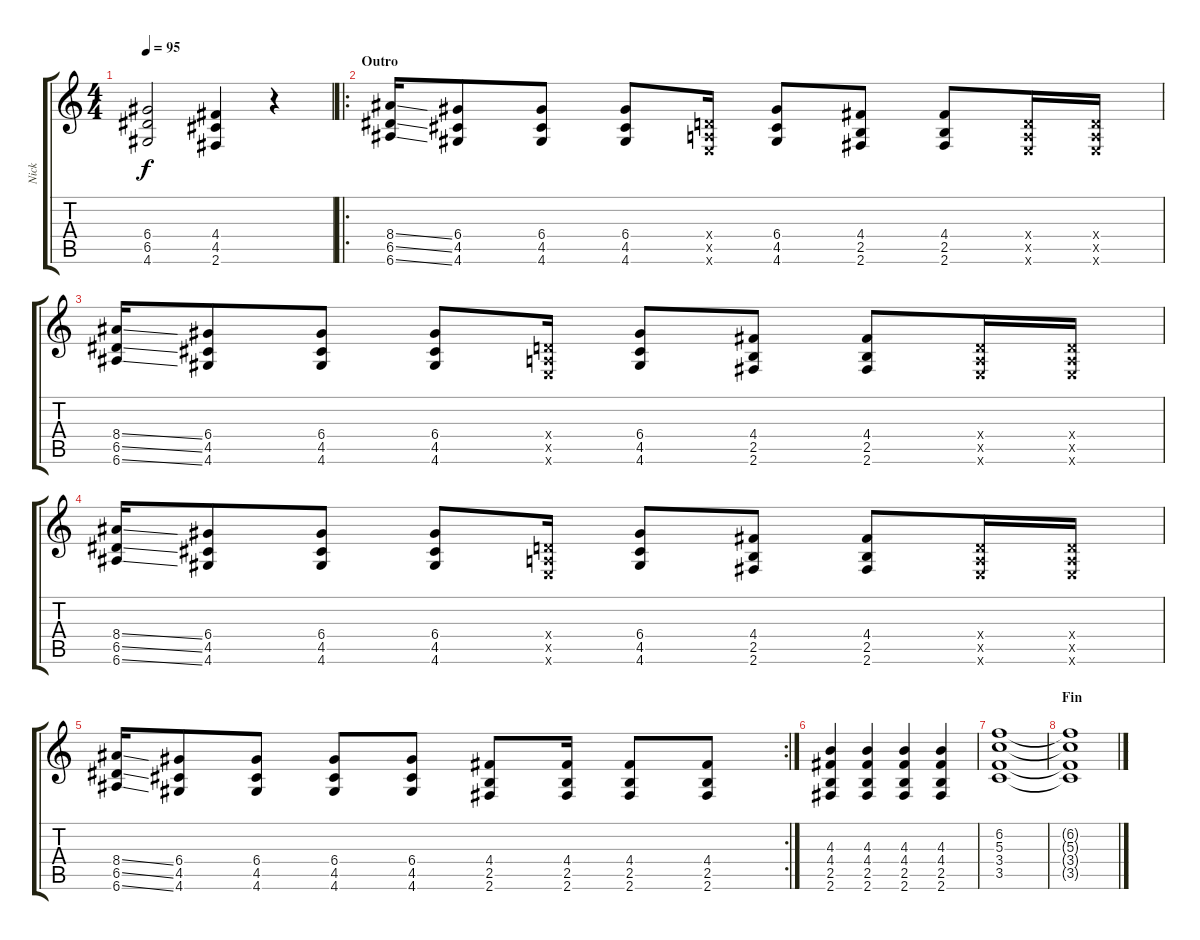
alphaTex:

\track ("Nick" "Nick") {instrument distortionguitar}
\staff {score tabs}
\tuning (E4 B3 G3 D3 A2 E2) {hide}
\ts (4 4)
\tempo 95
\clef g2
\ks c
(6.4 6.5 4.6).2{dy f} (4.4 4.5 2.6).4 r.4 |
\ro
\section ("" "Outro")
(8.4{ss} 6.5{ss} 6.6{ss}).16 (6.4 4.5 4.6).8 (6.4 4.5 4.6).8 (6.4 4.5 4.6).8 (0.4{x} 0.5{x} 0.6{x}).16 (6.4 4.5 4.6).8 (4.4 2.5 2.6).8 (4.4 2.5 2.6).8 (0.4{x} 0.5{x} 0.6{x}).16 (0.4{x} 0.5{x} 0.6{x}).16 |
(8.4{ss} 6.5{ss} 6.6{ss}).16 (6.4 4.5 4.6).8 (6.4 4.5 4.6).8 (6.4 4.5 4.6).8 (0.4{x} 0.5{x} 0.6{x}).16 (6.4 4.5 4.6).8 (4.4 2.5 2.6).8 (4.4 2.5 2.6).8 (0.4{x} 0.5{x} 0.6{x}).16 (0.4{x} 0.5{x} 0.6{x}).16 |
(8.4{ss} 6.5{ss} 6.6{ss}).16 (6.4 4.5 4.6).8 (6.4 4.5 4.6).8 (6.4 4.5 4.6).8 (0.4{x} 0.5{x} 0.6{x}).16 (6.4 4.5 4.6).8 (4.4 2.5 2.6).8 (4.4 2.5 2.6).8 (0.4{x} 0.5{x} 0.6{x}).16 (0.4{x} 0.5{x} 0.6{x}).16 |
\rc 2
(8.4{ss} 6.5{ss} 6.6{ss}).16 (6.4 4.5 4.6).8 (6.4 4.5 4.6).8 (6.4 4.5 4.6).8 (6.4 4.5 4.6).8 (4.4 2.5 2.6).8 (4.4 2.5 2.6).16 (4.4 2.5 2.6).8 (4.4 2.5 2.6).8 |
(4.3 4.4 2.5 2.6).4 (4.3 4.4 2.5 2.6).4 (4.3 4.4 2.5 2.6).4 (4.3 4.4 2.5 2.6).4 |
(6.2 5.3 3.4 3.5).1{volume 2} |
\section ("" "Fin")
(6.2{t} 5.3{t} 3.4{t} 3.5{t}).1
